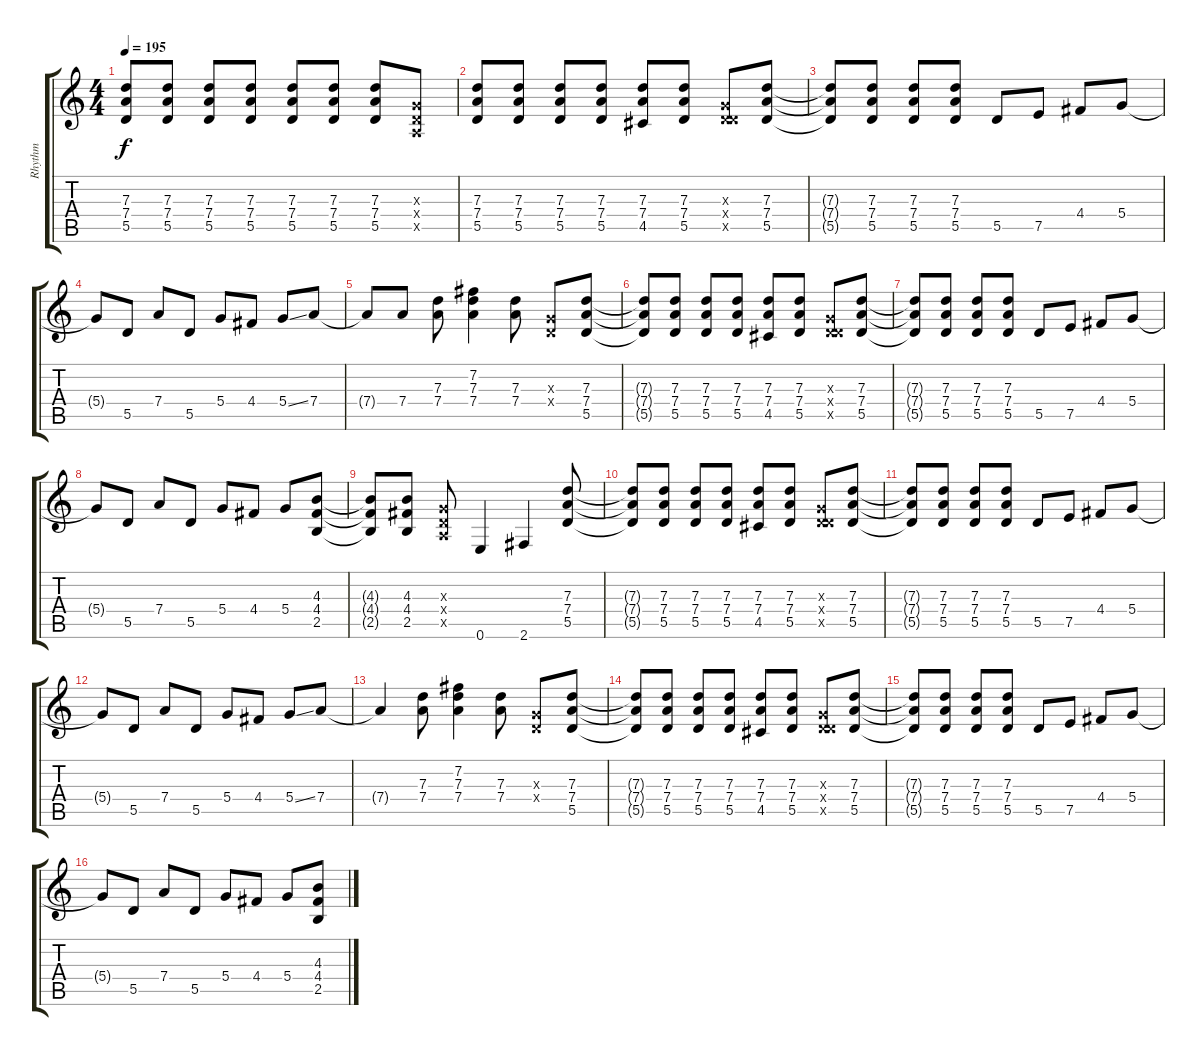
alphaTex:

\track ("Rhythm" "Rhythm") {instrument overdrivenguitar}
\staff {score tabs}
\tuning (E4 B3 G3 D3 A2 E2) {hide}
\ts (4 4)
\tempo 195
\clef g2
\ks c
(7.3{t} 7.4{t} 5.5{t}).8{dy f} (7.3 7.4 5.5).8 (7.3 7.4 5.5).8 (7.3 7.4 5.5).8 (7.3 7.4 5.5).8 (7.3 7.4 5.5).8 (7.3 7.4 5.5).8 (0.3{x} 0.4{x} 0.5{x}).8 |
\section ("" "")
(7.3 7.4 5.5).8 (7.3 7.4 5.5).8 (7.3 7.4 5.5).8 (7.3 7.4 5.5).8 (7.3 7.4 4.5).8 (7.3 7.4 5.5).8 (0.3{x} 0.4{x} 5.5{x}).8 (7.3 7.4 5.5).8 |
(7.3{t} 7.4{t} 5.5{t}).8 (7.3 7.4 5.5).8 (7.3 7.4 5.5).8 (7.3 7.4 5.5).8 5.5.8 7.5.8 4.4.8 5.4.8 |
5.4{t}.8 5.5.8 7.4.8 5.5.8 5.4.8 4.4.8 5.4{ss}.8 7.4.8 |
7.4{t}.8 7.4.8 (7.3 7.4).8 (7.2 7.3 7.4).4 (7.3 7.4).8 (0.3{x} 0.4{x}).8 (7.3 7.4 5.5).8 |
(7.3{t} 7.4{t} 5.5{t}).8 (7.3 7.4 5.5).8 (7.3 7.4 5.5).8 (7.3 7.4 5.5).8 (7.3 7.4 4.5).8 (7.3 7.4 5.5).8 (0.3{x} 0.4{x} 5.5{x}).8 (7.3 7.4 5.5).8 |
(7.3{t} 7.4{t} 5.5{t}).8 (7.3 7.4 5.5).8 (7.3 7.4 5.5).8 (7.3 7.4 5.5).8 5.5.8 7.5.8 4.4.8 5.4.8 |
5.4{t}.8 5.5.8 7.4.8 5.5.8 5.4.8 4.4.8 5.4.8 (4.3 4.4 2.5).8 |
(4.3{t} 4.4{t} 2.5{t}).8 (4.3 4.4 2.5).8 (0.3{x} 0.4{x} 0.5{x}).8 0.6.4 2.6.4 (7.3 7.4 5.5).8 |
\section ("" "")
(7.3{t} 7.4{t} 5.5{t}).8 (7.3 7.4 5.5).8 (7.3 7.4 5.5).8 (7.3 7.4 5.5).8 (7.3 7.4 4.5).8 (7.3 7.4 5.5).8 (0.3{x} 0.4{x} 5.5{x}).8 (7.3 7.4 5.5).8 |
(7.3{t} 7.4{t} 5.5{t}).8 (7.3 7.4 5.5).8 (7.3 7.4 5.5).8 (7.3 7.4 5.5).8 5.5.8 7.5.8 4.4.8 5.4.8 |
5.4{t}.8 5.5.8 7.4.8 5.5.8 5.4.8 4.4.8 5.4{ss}.8 7.4.8 |
7.4{t}.4 (7.3 7.4).8 (7.2 7.3 7.4).4 (7.3 7.4).8 (0.3{x} 0.4{x}).8 (7.3 7.4 5.5).8 |
(7.3{t} 7.4{t} 5.5{t}).8 (7.3 7.4 5.5).8 (7.3 7.4 5.5).8 (7.3 7.4 5.5).8 (7.3 7.4 4.5).8 (7.3 7.4 5.5).8 (0.3{x} 0.4{x} 5.5{x}).8 (7.3 7.4 5.5).8 |
(7.3{t} 7.4{t} 5.5{t}).8 (7.3 7.4 5.5).8 (7.3 7.4 5.5).8 (7.3 7.4 5.5).8 5.5.8 7.5.8 4.4.8 5.4.8 |
5.4{t}.8 5.5.8 7.4.8 5.5.8 5.4.8 4.4.8 5.4.8 (4.3 4.4 2.5).8
